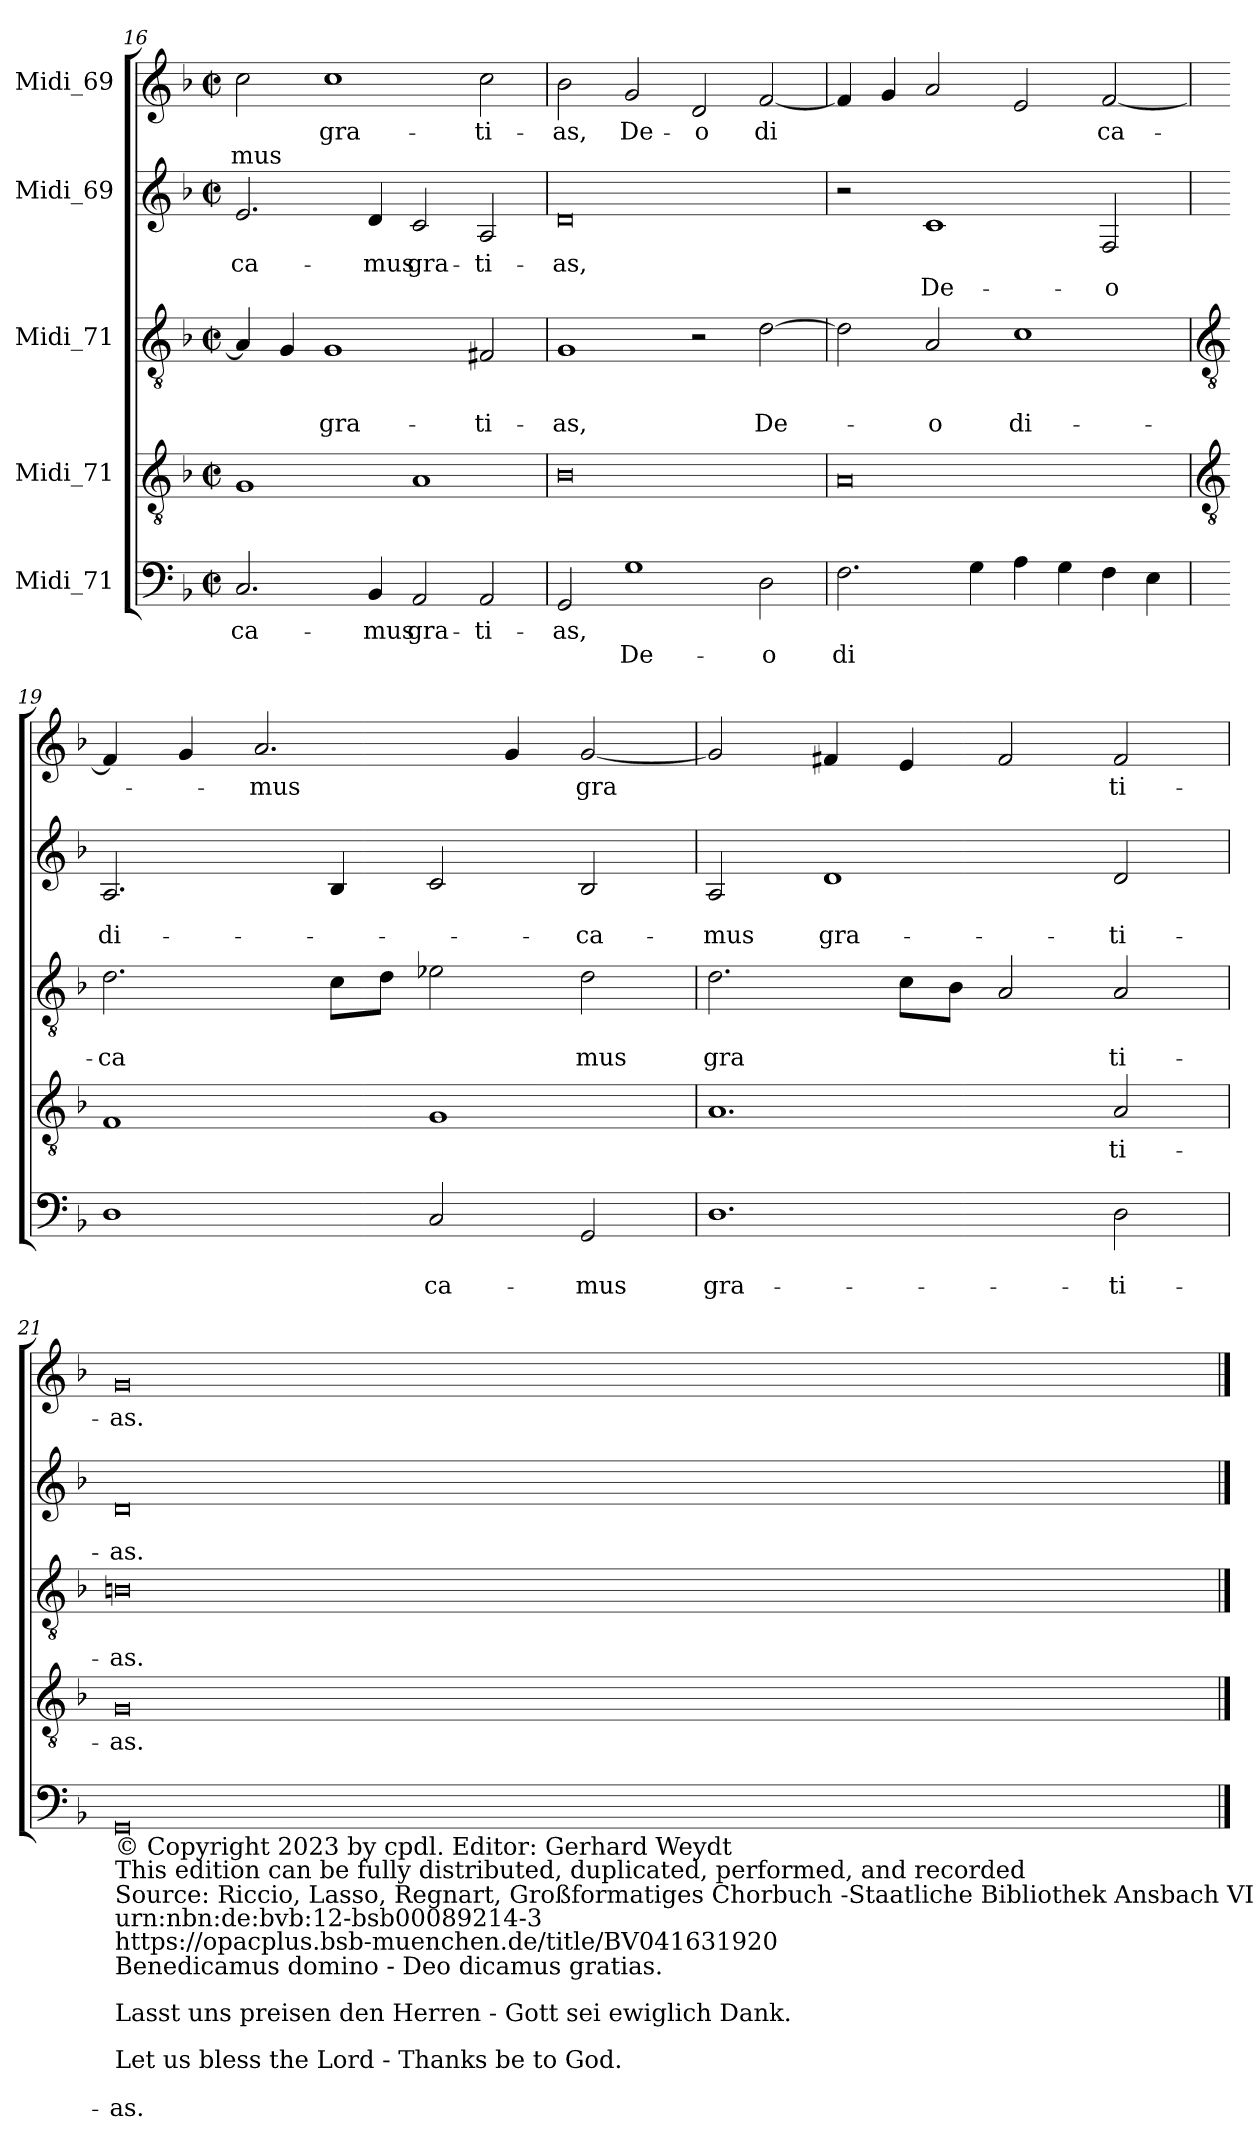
**kern	**text	**text	**kern	**text	**kern	**text	**text	**kern	**text	**text	**kern	**text	**text
*part5	*part5	*part5	*part4	*part4	*part3	*part3	*part3	*part2	*part2	*part2	*part1	*part1	*part1
*staff5	*staff5	*staff5	*staff4	*staff4	*staff3	*staff3	*staff3	*staff2	*staff2	*staff2	*staff1	*staff1	*staff1
*I"Midi_71	*	*	*I"Midi_71	*	*I"Midi_71	*	*	*I"Midi_69	*	*	*I"Midi_69	*	*
!!LO:LB:g=z
*clefF4	*	*	*clefGv2	*	*clefGv2	*	*	*clefG2	*	*	*clefG2	*	*
*k[b-]	*	*	*k[b-]	*	*k[b-]	*	*	*k[b-]	*	*	*k[b-]	*	*
*F:	*	*	*F:	*	*F:	*	*	*F:	*	*	*F:	*	*
*M4/2	*	*	*M4/2	*	*M4/2	*	*	*M4/2	*	*	*M4/2	*	*
*met(c|)	*	*	*met(c|)	*	*met(c|)	*	*	*met(c|)	*	*	*met(c|)	*	*
=16	=16	=16	=16	=16	=16	=16	=16	=16	=16	=16	=16	=16	=16
!	!LO:LY:b	!	!	!	!	!	!	!	!LO:LY:b	!	!	!	!LO:LY:b
2.C	-ca-	.	1G	.	4A]	.	.	2.e	-ca-	.	2cc	.	-mus
.	.	.	.	.	4G	.	.	.	.	.	.	.	.
!	!	!	!	!	!	!	!LO:LY:b	!	!	!	!	!LO:LY:b	!
.	.	.	.	.	1G	.	gra-	.	.	.	1cc	gra-	.
!	!LO:LY:b	!	!	!	!	!	!	!	!LO:LY:b	!	!	!	!
4BB-	-mus	.	.	.	.	.	.	4d	-mus	.	.	.	.
!	!LO:LY:b	!	!	!	!	!	!	!	!LO:LY:b	!	!	!	!
2AA	gra-	.	1A	.	.	.	.	2c	gra-	.	.	.	.
!	!LO:LY:b	!	!	!	!	!	!LO:LY:b	!	!LO:LY:b	!	!	!LO:LY:b	!
2AA	-ti-	.	.	.	2F#X	.	-ti-	2A	-ti-	.	2cc	-ti-	.
=17	=17	=17	=17	=17	=17	=17	=17	=17	=17	=17	=17	=17	=17
!	!LO:LY:b	!	!	!	!	!	!LO:LY:b	!	!LO:LY:b	!	!	!LO:LY:b	!
2GG	-as,	.	0B-	.	1G	.	-as,	0d	-as,	.	2b-	-as,	.
!	!	!LO:LY:b	!	!	!	!	!	!	!	!	!	!LO:LY:b	!
1G	.	De-	.	.	.	.	.	.	.	.	2g	De-	.
!	!	!	!	!	!	!	!	!	!	!	!	!LO:LY:b	!
.	.	.	.	.	2r	.	.	.	.	.	2d	-o	.
!	!	!LO:LY:b	!	!	!	!	!LO:LY:b	!	!	!	!	!LO:LY:b	!
2D	.	-o	.	.	[2d	.	De-	.	.	.	[2f	di	.
=18	=18	=18	=18	=18	=18	=18	=18	=18	=18	=18	=18	=18	=18
!	!	!LO:LY:b	!	!	!	!	!	!	!	!	!	!	!
2.F	.	di	0A	.	2d]	.	.	2r	.	.	4f]	.	.
.	.	.	.	.	.	.	.	.	.	.	4g	.	.
!	!	!	!	!	!	!	!LO:LY:b	!	!	!LO:LY:b	!	!	!
.	.	.	.	.	2A	.	-o	1c	.	De-	2a	.	.
4G	.	.	.	.	.	.	.	.	.	.	.	.	.
!	!	!	!	!	!	!	!LO:LY:b	!	!	!	!	!	!
4A	.	.	.	.	1c	.	di-	.	.	.	2e	.	.
4G	.	.	.	.	.	.	.	.	.	.	.	.	.
!	!	!	!	!	!	!	!	!	!	!LO:LY:b	!	!LO:LY:b	!
4F	.	.	.	.	.	.	.	2F	.	-o	[2f	ca-	.
4E	.	.	.	.	.	.	.	.	.	.	.	.	.
!!LO:LB:g=z
=19	=19	=19	=19	=19	=19	=19	=19	=19	=19	=19	=19	=19	=19
*	*	*	*clefGv2	*	*clefGv2	*	*	*	*	*	*	*	*
!	!	!	!	!	!	!	!LO:LY:b	!	!	!LO:LY:b	!	!	!
1D	.	.	1F	.	2.d	.	-ca	2.A	.	di-	4f]	.	.
.	.	.	.	.	.	.	.	.	.	.	4g	.	.
!	!	!	!	!	!	!	!	!	!	!	!	!LO:LY:b	!
.	.	.	.	.	.	.	.	.	.	.	2.a	-mus	.
.	.	.	.	.	8cL	.	.	4B-	.	.	.	.	.
.	.	.	.	.	8dJ	.	.	.	.	.	.	.	.
!	!	!LO:LY:b	!	!	!	!	!	!	!	!	!	!	!
2C	.	ca-	1G	.	2e-X	.	.	2c	.	.	.	.	.
.	.	.	.	.	.	.	.	.	.	.	4g	.	.
!	!	!LO:LY:b	!	!	!	!	!LO:LY:b	!	!	!LO:LY:b	!	!LO:LY:b	!
2GG	.	-mus	.	.	2d	.	mus	2B-	.	-ca-	[2g	gra	.
=20	=20	=20	=20	=20	=20	=20	=20	=20	=20	=20	=20	=20	=20
!	!	!LO:LY:b	!	!	!	!	!LO:LY:b	!	!	!LO:LY:b	!	!	!
1.D	.	gra-	1.A	.	2.d	.	gra	2A	.	-mus	2g]	.	.
!	!	!	!	!	!	!	!	!	!	!LO:LY:b	!	!	!
.	.	.	.	.	.	.	.	1d	.	gra-	4f#X	.	.
.	.	.	.	.	8cL	.	.	.	.	.	4e	.	.
.	.	.	.	.	8B-J	.	.	.	.	.	.	.	.
.	.	.	.	.	2A	.	.	.	.	.	2f#	.	.
!	!	!LO:LY:b	!	!LO:LY:b	!	!	!LO:LY:b	!	!	!LO:LY:b	!	!LO:LY:b	!
2D	.	-ti-	2A	ti-	2A	.	ti-	2d	.	-ti-	2f#	ti-	.
=21	=21	=21	=21	=21	=21	=21	=21	=21	=21	=21	=21	=21	=21
!LO:TX:b:t=© Copyright 2023 by cpdl. Editor&colon; Gerhard Weydt\nThis edition can be fully distributed, duplicated, performed, and recorded	!	!	!	!	!	!	!	!	!	!	!	!	!
!LO:TX:b:t=Source&colon; Riccio, Lasso, Regnart, Großformatiges Chorbuch -Staatliche Bibliothek Ansbach VI g 20.\nurn&colon;nbn&colon;de&colon;bvb&colon;12-bsb00089214-3\nhttps&colon;//opacplus.bsb-muenchen.de/title/BV041631920	!	!	!	!	!	!	!	!	!	!	!	!	!
!LO:TX:b:t=Benedicamus domino - Deo dicamus gratias.\n\nLasst uns preisen den Herren - Gott sei ewiglich Dank.\n\nLet us bless the Lord - Thanks be to God.	!	!	!	!	!	!	!	!	!	!	!	!	!
!	!	!LO:LY:b	!	!LO:LY:b	!	!	!LO:LY:b	!	!	!LO:LY:b	!	!LO:LY:b	!
0GG	.	-as.	0G	-as.	0Bn	.	-as.	0d	.	-as.	0g	-as.	.
==	==	==	==	==	==	==	==	==	==	==	==	==	==
*-	*-	*-	*-	*-	*-	*-	*-	*-	*-	*-	*-	*-	*-
